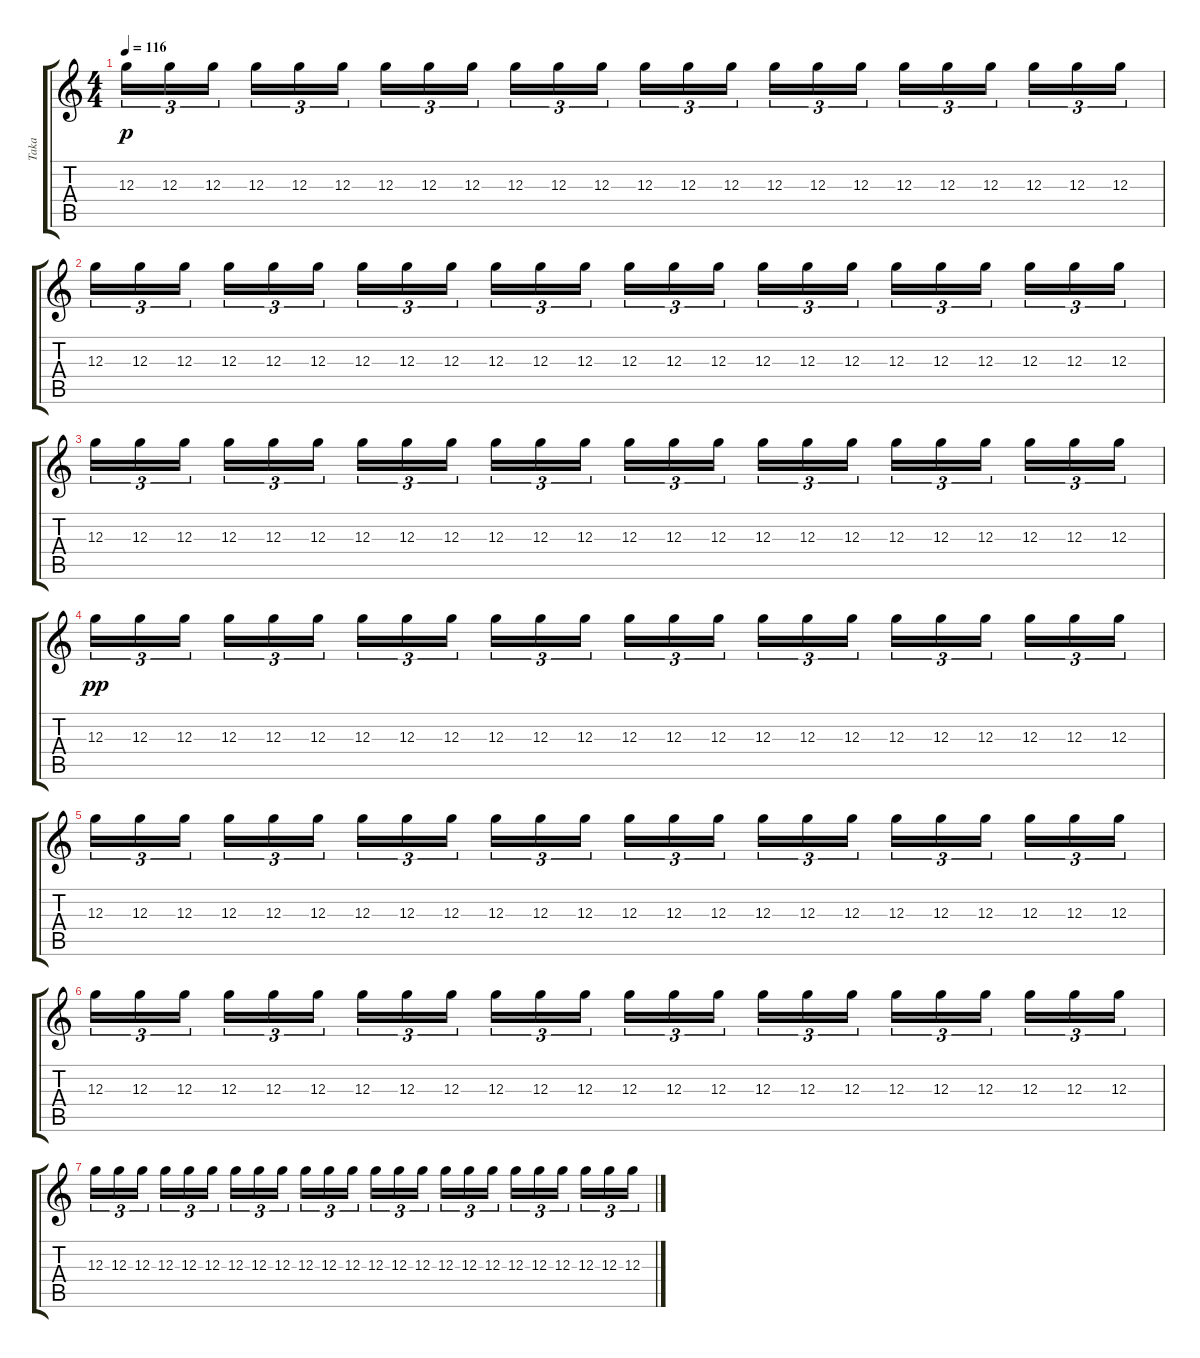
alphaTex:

\track ("Taka" "Taka") {instrument electricguitarjazz}
\staff {score tabs}
\tuning (E4 B3 G3 D3 A2 E2) {hide}
\ts (4 4)
\tempo 116
\clef g2
\ks c
12.3.16{tu (3 2) dy p} 12.3.16{tu (3 2)} 12.3.16{tu (3 2) beam splitsecondary} 12.3.16{tu (3 2)} 12.3.16{tu (3 2)} 12.3.16{tu (3 2)} 12.3.16{tu (3 2)} 12.3.16{tu (3 2)} 12.3.16{tu (3 2) beam splitsecondary} 12.3.16{tu (3 2)} 12.3.16{tu (3 2)} 12.3.16{tu (3 2)} 12.3.16{tu (3 2)} 12.3.16{tu (3 2)} 12.3.16{tu (3 2) beam splitsecondary} 12.3.16{tu (3 2)} 12.3.16{tu (3 2)} 12.3.16{tu (3 2)} 12.3.16{tu (3 2)} 12.3.16{tu (3 2)} 12.3.16{tu (3 2) beam splitsecondary} 12.3.16{tu (3 2)} 12.3.16{tu (3 2)} 12.3.16{tu (3 2)} |
12.3.16{tu (3 2)} 12.3.16{tu (3 2)} 12.3.16{tu (3 2) beam splitsecondary} 12.3.16{tu (3 2)} 12.3.16{tu (3 2)} 12.3.16{tu (3 2)} 12.3.16{tu (3 2)} 12.3.16{tu (3 2)} 12.3.16{tu (3 2) beam splitsecondary} 12.3.16{tu (3 2)} 12.3.16{tu (3 2)} 12.3.16{tu (3 2)} 12.3.16{tu (3 2)} 12.3.16{tu (3 2)} 12.3.16{tu (3 2) beam splitsecondary} 12.3.16{tu (3 2)} 12.3.16{tu (3 2)} 12.3.16{tu (3 2)} 12.3.16{tu (3 2)} 12.3.16{tu (3 2)} 12.3.16{tu (3 2) beam splitsecondary} 12.3.16{tu (3 2)} 12.3.16{tu (3 2)} 12.3.16{tu (3 2)} |
12.3.16{tu (3 2)} 12.3.16{tu (3 2)} 12.3.16{tu (3 2) beam splitsecondary} 12.3.16{tu (3 2)} 12.3.16{tu (3 2)} 12.3.16{tu (3 2)} 12.3.16{tu (3 2)} 12.3.16{tu (3 2)} 12.3.16{tu (3 2) beam splitsecondary} 12.3.16{tu (3 2)} 12.3.16{tu (3 2)} 12.3.16{tu (3 2)} 12.3.16{tu (3 2)} 12.3.16{tu (3 2)} 12.3.16{tu (3 2) beam splitsecondary} 12.3.16{tu (3 2)} 12.3.16{tu (3 2)} 12.3.16{tu (3 2)} 12.3.16{tu (3 2)} 12.3.16{tu (3 2)} 12.3.16{tu (3 2) beam splitsecondary} 12.3.16{tu (3 2)} 12.3.16{tu (3 2)} 12.3.16{tu (3 2)} |
12.3.16{tu (3 2) dy pp} 12.3.16{tu (3 2)} 12.3.16{tu (3 2) beam splitsecondary} 12.3.16{tu (3 2)} 12.3.16{tu (3 2)} 12.3.16{tu (3 2)} 12.3.16{tu (3 2)} 12.3.16{tu (3 2)} 12.3.16{tu (3 2) beam splitsecondary} 12.3.16{tu (3 2)} 12.3.16{tu (3 2)} 12.3.16{tu (3 2)} 12.3.16{tu (3 2)} 12.3.16{tu (3 2)} 12.3.16{tu (3 2) beam splitsecondary} 12.3.16{tu (3 2)} 12.3.16{tu (3 2)} 12.3.16{tu (3 2)} 12.3.16{tu (3 2)} 12.3.16{tu (3 2)} 12.3.16{tu (3 2) beam splitsecondary} 12.3.16{tu (3 2)} 12.3.16{tu (3 2)} 12.3.16{tu (3 2)} |
12.3.16{tu (3 2)} 12.3.16{tu (3 2)} 12.3.16{tu (3 2) beam splitsecondary} 12.3.16{tu (3 2)} 12.3.16{tu (3 2)} 12.3.16{tu (3 2)} 12.3.16{tu (3 2)} 12.3.16{tu (3 2)} 12.3.16{tu (3 2) beam splitsecondary} 12.3.16{tu (3 2)} 12.3.16{tu (3 2)} 12.3.16{tu (3 2)} 12.3.16{tu (3 2)} 12.3.16{tu (3 2)} 12.3.16{tu (3 2) beam splitsecondary} 12.3.16{tu (3 2)} 12.3.16{tu (3 2)} 12.3.16{tu (3 2)} 12.3.16{tu (3 2)} 12.3.16{tu (3 2)} 12.3.16{tu (3 2) beam splitsecondary} 12.3.16{tu (3 2)} 12.3.16{tu (3 2)} 12.3.16{tu (3 2)} |
12.3.16{tu (3 2)} 12.3.16{tu (3 2)} 12.3.16{tu (3 2) beam splitsecondary} 12.3.16{tu (3 2)} 12.3.16{tu (3 2)} 12.3.16{tu (3 2)} 12.3.16{tu (3 2)} 12.3.16{tu (3 2)} 12.3.16{tu (3 2) beam splitsecondary} 12.3.16{tu (3 2)} 12.3.16{tu (3 2)} 12.3.16{tu (3 2)} 12.3.16{tu (3 2)} 12.3.16{tu (3 2)} 12.3.16{tu (3 2) beam splitsecondary} 12.3.16{tu (3 2)} 12.3.16{tu (3 2)} 12.3.16{tu (3 2)} 12.3.16{tu (3 2)} 12.3.16{tu (3 2)} 12.3.16{tu (3 2) beam splitsecondary} 12.3.16{tu (3 2)} 12.3.16{tu (3 2)} 12.3.16{tu (3 2)} |
12.3.16{tu (3 2)} 12.3.16{tu (3 2)} 12.3.16{tu (3 2) beam splitsecondary} 12.3.16{tu (3 2)} 12.3.16{tu (3 2)} 12.3.16{tu (3 2)} 12.3.16{tu (3 2)} 12.3.16{tu (3 2)} 12.3.16{tu (3 2) beam splitsecondary} 12.3.16{tu (3 2)} 12.3.16{tu (3 2)} 12.3.16{tu (3 2)} 12.3.16{tu (3 2)} 12.3.16{tu (3 2)} 12.3.16{tu (3 2) beam splitsecondary} 12.3.16{tu (3 2)} 12.3.16{tu (3 2)} 12.3.16{tu (3 2)} 12.3.16{tu (3 2)} 12.3.16{tu (3 2)} 12.3.16{tu (3 2) beam splitsecondary} 12.3.16{tu (3 2)} 12.3.16{tu (3 2)} 12.3.16{tu (3 2)}
